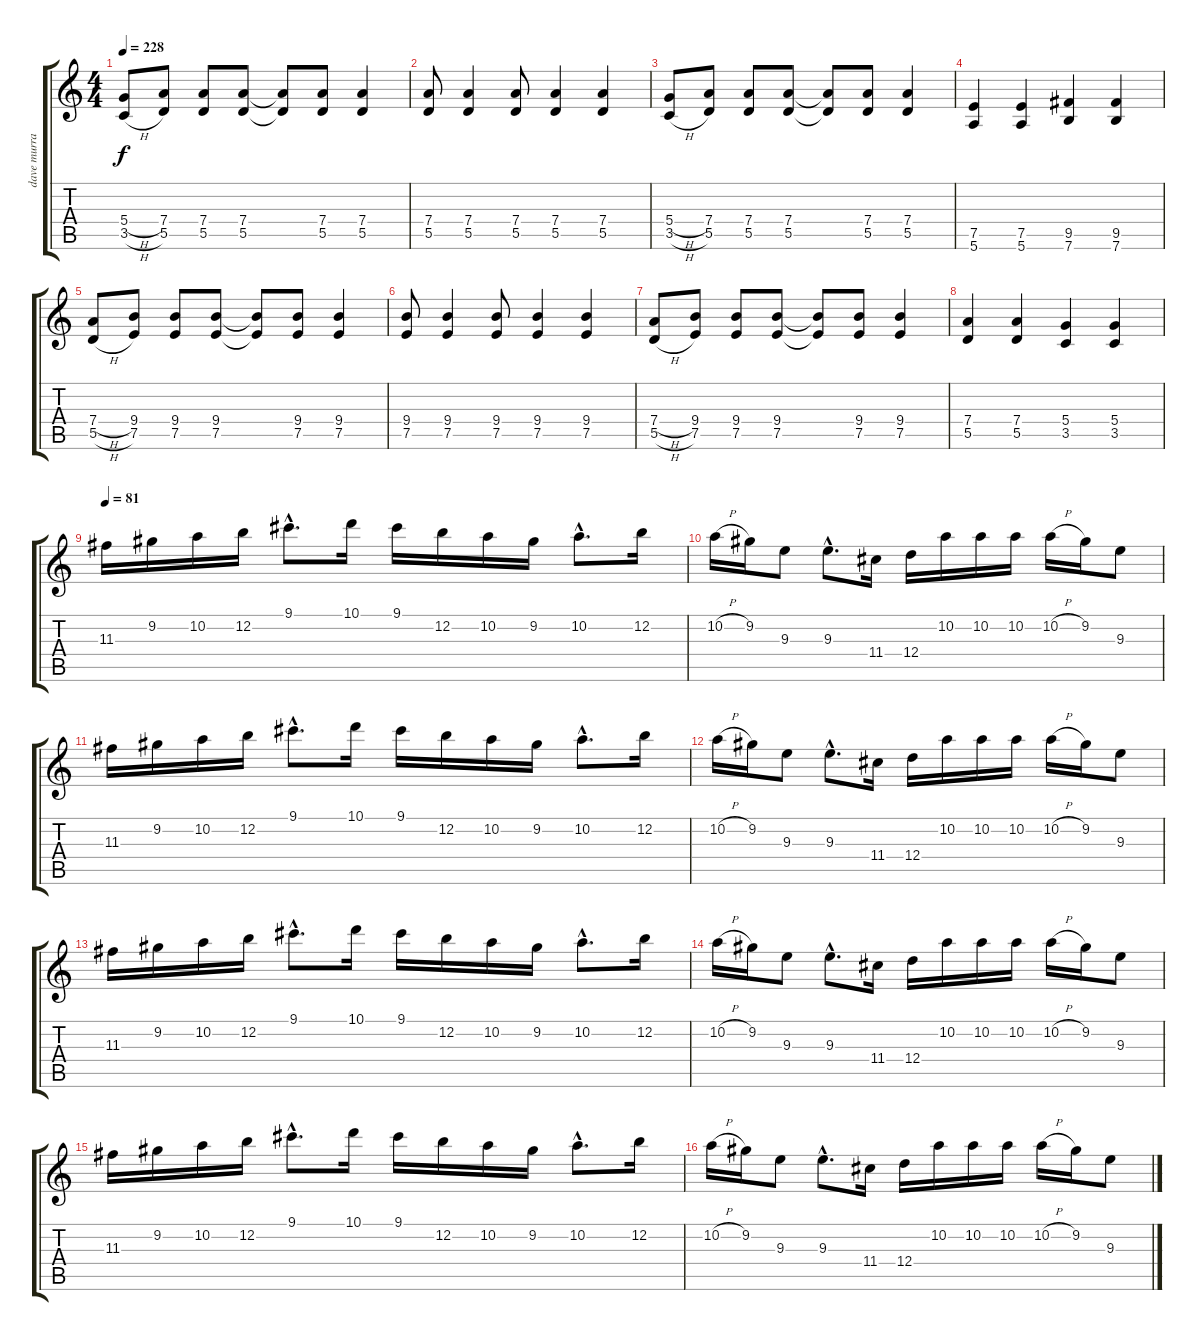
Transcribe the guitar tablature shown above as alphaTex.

\track ("dave murray" "dave murra") {instrument distortionguitar}
\staff {score tabs}
\tuning (E4 B3 G3 D3 A2 E2) {hide}
\ts (4 4)
\tempo 228
\clef g2
\ks c
(5.4{h} 3.5{h}).8{dy f} (7.4 5.5).8 (7.4 5.5).8 (7.4 5.5).8 (7.4{t} 5.5{t}).8 (7.4 5.5).8 (7.4 5.5).4 |
(7.4 5.5).8 (7.4 5.5).4 (7.4 5.5).8 (7.4 5.5).4 (7.4 5.5).4 |
(5.4{h} 3.5{h}).8 (7.4 5.5).8 (7.4 5.5).8 (7.4 5.5).8 (7.4{t} 5.5{t}).8 (7.4 5.5).8 (7.4 5.5).4 |
(7.5 5.6).4 (7.5 5.6).4 (9.5 7.6).4 (9.5 7.6).4 |
(7.4{h} 5.5{h}).8 (9.4 7.5).8 (9.4 7.5).8 (9.4 7.5).8 (9.4{t} 7.5{t}).8 (9.4 7.5).8 (9.4 7.5).4 |
(9.4 7.5).8 (9.4 7.5).4 (9.4 7.5).8 (9.4 7.5).4 (9.4 7.5).4 |
(7.4{h} 5.5{h}).8 (9.4 7.5).8 (9.4 7.5).8 (9.4 7.5).8 (9.4{t} 7.5{t}).8 (9.4 7.5).8 (9.4 7.5).4 |
(7.4 5.5).4 (7.4 5.5).4 (5.4 3.5).4 (5.4 3.5).4 |
\tempo 81
11.3.16 9.2.16 10.2.16 12.2.16 9.1{hac}.8{d} 10.1.16 9.1.16 12.2.16 10.2.16 9.2.16 10.2{hac}.8{d} 12.2.16 |
10.2{h}.16 9.2.16 9.3.8 9.3{hac}.8{d} 11.4.16 12.4.16 10.2.16 10.2.16 10.2.16 10.2{h}.16 9.2.16 9.3.8 |
11.3.16 9.2.16 10.2.16 12.2.16 9.1{hac}.8{d} 10.1.16 9.1.16 12.2.16 10.2.16 9.2.16 10.2{hac}.8{d} 12.2.16 |
10.2{h}.16 9.2.16 9.3.8 9.3{hac}.8{d} 11.4.16 12.4.16 10.2.16 10.2.16 10.2.16 10.2{h}.16 9.2.16 9.3.8 |
11.3.16 9.2.16 10.2.16 12.2.16 9.1{hac}.8{d} 10.1.16 9.1.16 12.2.16 10.2.16 9.2.16 10.2{hac}.8{d} 12.2.16 |
10.2{h}.16 9.2.16 9.3.8 9.3{hac}.8{d} 11.4.16 12.4.16 10.2.16 10.2.16 10.2.16 10.2{h}.16 9.2.16 9.3.8 |
11.3.16 9.2.16 10.2.16 12.2.16 9.1{hac}.8{d} 10.1.16 9.1.16 12.2.16 10.2.16 9.2.16 10.2{hac}.8{d} 12.2.16 |
10.2{h}.16 9.2.16 9.3.8 9.3{hac}.8{d} 11.4.16 12.4.16 10.2.16 10.2.16 10.2.16 10.2{h}.16 9.2.16 9.3.8
